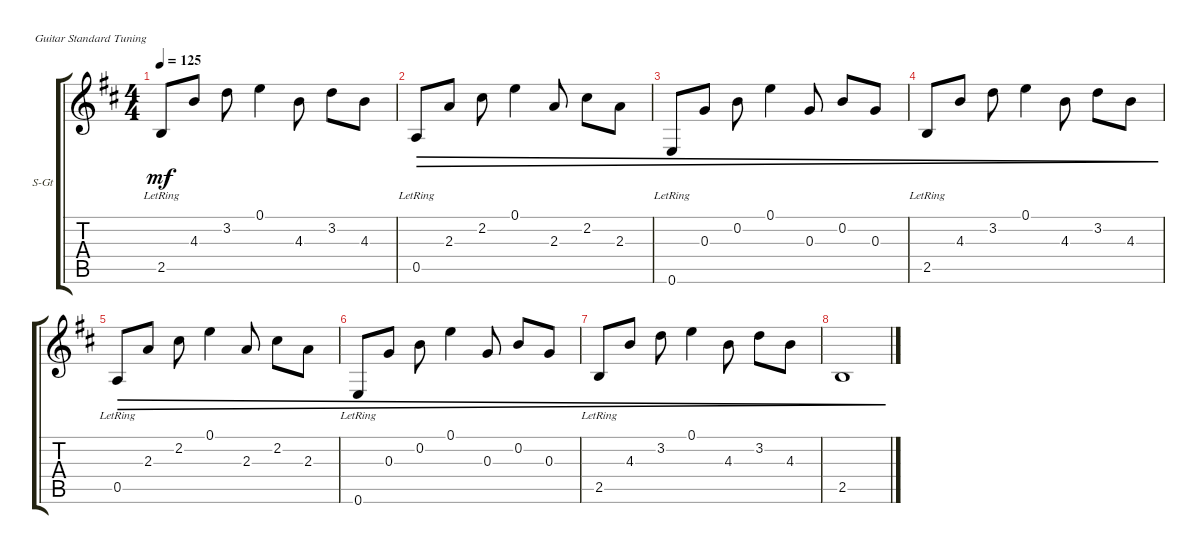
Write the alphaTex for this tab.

\defaultSystemsLayout 4
\bracketExtendMode groupsimilarinstruments
\firstSystemTrackNameOrientation horizontal
\otherSystemsTrackNameOrientation horizontal
\track ("Steel Guitar" "S-Gt") {instrument acousticguitarsteel}
\staff {score tabs}
\tuning (E4 B3 G3 D3 A2 E2)
\ts (4 4)
\tempo 125
\clef g2
\ks bminor
2.5{lr}.8{dy mf} 4.3.8 3.2.8 0.1.4 4.3.8 3.2.8 4.3.8 |
0.5{lr}.8{dec} 2.3.8{dec} 2.2.8{dec} 0.1.4{dec} 2.3.8{dec} 2.2.8{dec} 2.3.8{dec} |
0.6{lr}.8{dec} 0.3.8{dec} 0.2.8{dec} 0.1.4{dec} 0.3.8{dec} 0.2.8{dec} 0.3.8{dec} |
2.5{lr}.8{dec} 4.3.8{dec} 3.2.8{dec} 0.1.4{dec} 4.3.8{dec} 3.2.8{dec} 4.3.8{dec} |
0.5{lr}.8{dec} 2.3.8{dec} 2.2.8{dec} 0.1.4{dec} 2.3.8{dec} 2.2.8{dec} 2.3.8{dec} |
0.6{lr}.8{dec} 0.3.8{dec} 0.2.8{dec} 0.1.4{dec} 0.3.8{dec} 0.2.8{dec} 0.3.8{dec} |
2.5{lr}.8{dec} 4.3.8{dec} 3.2.8{dec} 0.1.4{dec} 4.3.8{dec} 3.2.8{dec} 4.3.8{dec} |
2.5.1{dec}
